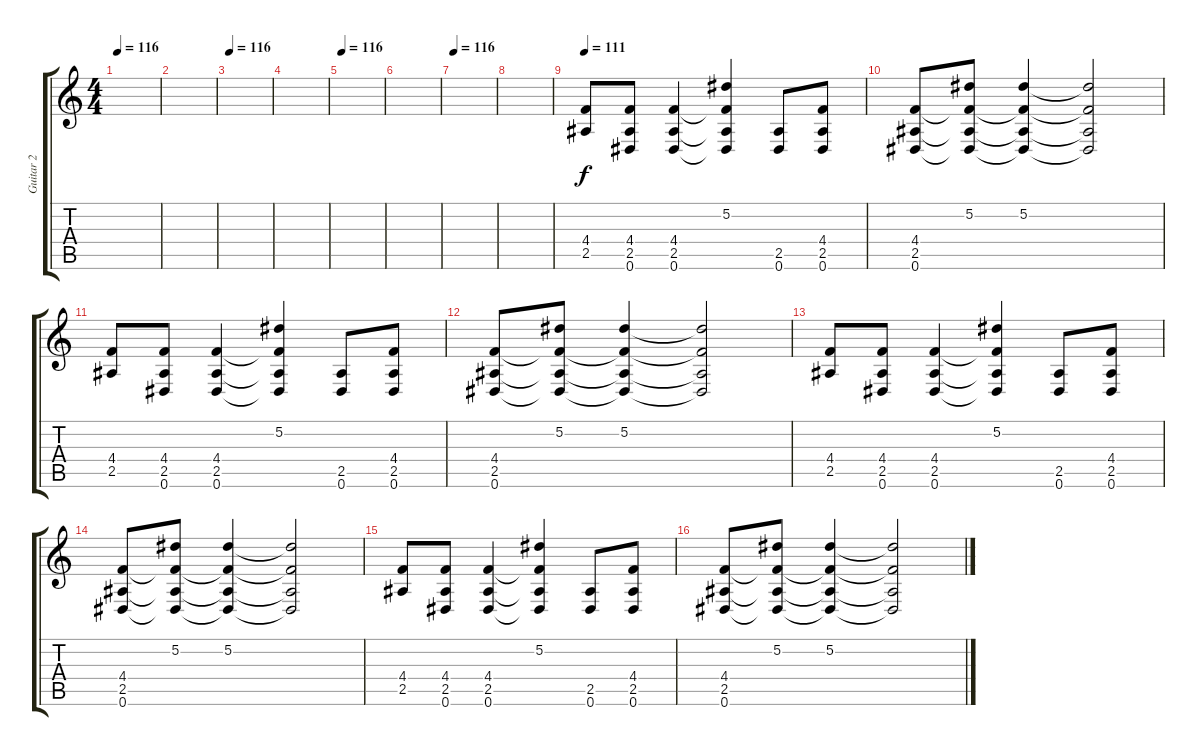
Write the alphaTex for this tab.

\track ("Guitar 2" "Guitar 2") {instrument distortionguitar}
\staff {score tabs}
\tuning (Eb4 Bb3 Gb3 Db3 Ab2 Eb2) {hide}
\ts (4 4)
\tempo 116
\clef g2
\ks c
|
|
\tempo 116
|
|
\tempo 116
|
|
\tempo 116
|
|
\tempo 111
(4.4 2.5).8{volume 10 balance 8} (4.4 2.5 0.6).8 (4.4 2.5 0.6).4 (5.2 4.4{t} 2.5{t} 0.6{t}).4 (2.5 0.6).8 (4.4 2.5 0.6).8 |
(4.4 2.5 0.6).8 (5.2 4.4{t} 2.5{t} 0.6{t}).8 (5.2 4.4{t} 2.5{t} 0.6{t}).4 (5.2{t} 4.4{t} 2.5{t} 0.6{t}).2 |
(4.4 2.5).8 (4.4 2.5 0.6).8 (4.4 2.5 0.6).4 (5.2 4.4{t} 2.5{t} 0.6{t}).4 (2.5 0.6).8 (4.4 2.5 0.6).8 |
(4.4 2.5 0.6).8 (5.2 4.4{t} 2.5{t} 0.6{t}).8 (5.2 4.4{t} 2.5{t} 0.6{t}).4 (5.2{t} 4.4{t} 2.5{t} 0.6{t}).2 |
(4.4 2.5).8 (4.4 2.5 0.6).8 (4.4 2.5 0.6).4 (5.2 4.4{t} 2.5{t} 0.6{t}).4 (2.5 0.6).8 (4.4 2.5 0.6).8 |
(4.4 2.5 0.6).8 (5.2 4.4{t} 2.5{t} 0.6{t}).8 (5.2 4.4{t} 2.5{t} 0.6{t}).4 (5.2{t} 4.4{t} 2.5{t} 0.6{t}).2 |
(4.4 2.5).8 (4.4 2.5 0.6).8 (4.4 2.5 0.6).4 (5.2 4.4{t} 2.5{t} 0.6{t}).4 (2.5 0.6).8 (4.4 2.5 0.6).8 |
(4.4 2.5 0.6).8 (5.2 4.4{t} 2.5{t} 0.6{t}).8 (5.2 4.4{t} 2.5{t} 0.6{t}).4 (5.2{t} 4.4{t} 2.5{t} 0.6{t}).2
